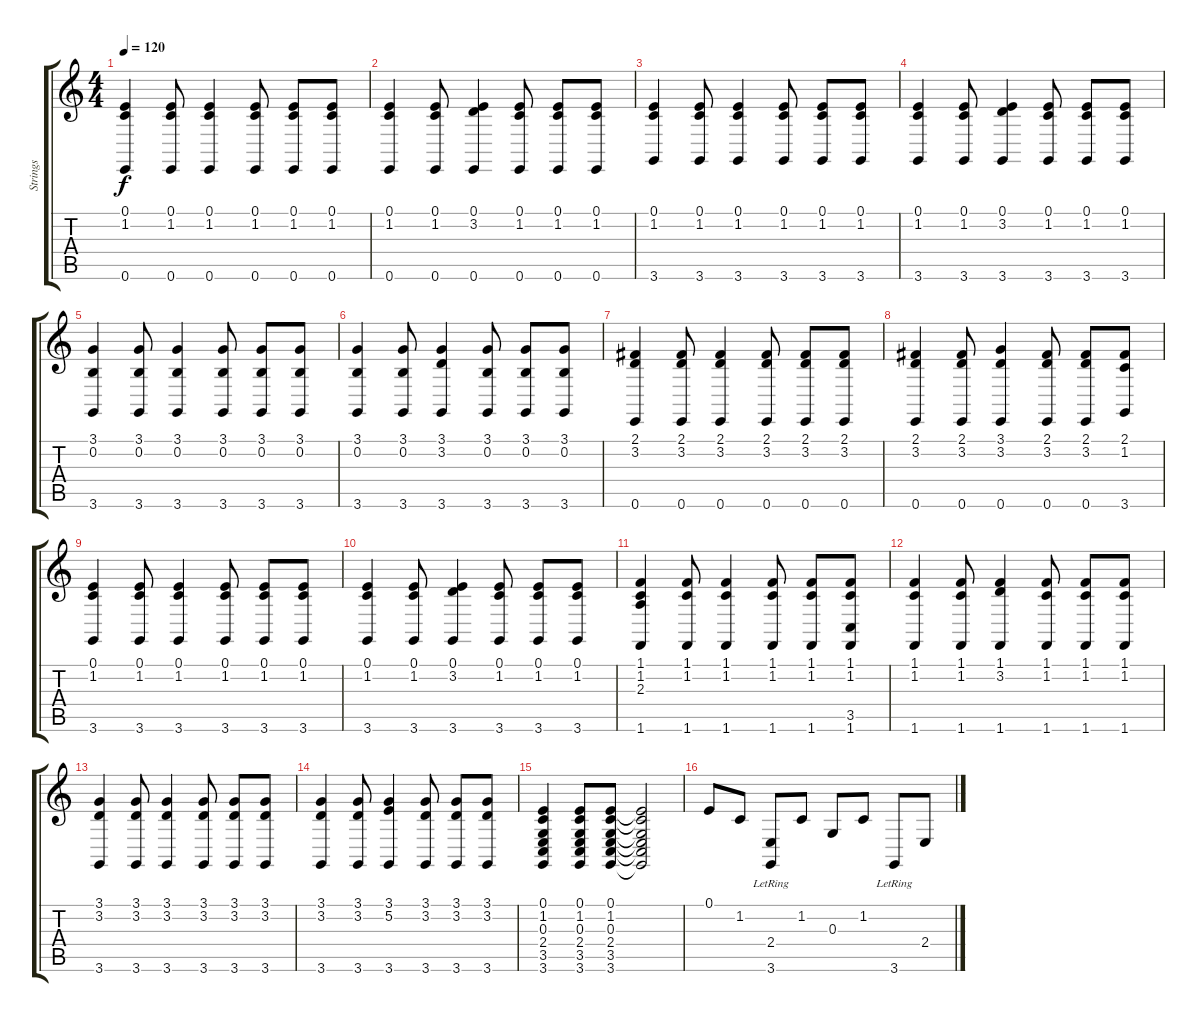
\track ("Strings" "Strings") {instrument pizzicatostrings}
\staff {score tabs}
\tuning (E4 B3 G3 D3 A2 E2) {hide}
\ts (4 4)
\tempo 120
\clef g2
\ks c
(0.1 1.2 0.6).4{dy f instrument pizzicatostrings} (0.1 1.2 0.6).8 (0.1 1.2 0.6).4 (0.1 1.2 0.6).8 (0.1 1.2 0.6).8 (0.1 1.2 0.6).8 |
(0.1 1.2 0.6).4 (0.1 1.2 0.6).8 (0.1 3.2 0.6).4 (0.1 1.2 0.6).8 (0.1 1.2 0.6).8 (0.1 1.2 0.6).8 |
(0.1 1.2 3.6).4 (0.1 1.2 3.6).8 (0.1 1.2 3.6).4 (0.1 1.2 3.6).8 (0.1 1.2 3.6).8 (0.1 1.2 3.6).8 |
(0.1 1.2 3.6).4 (0.1 1.2 3.6).8 (0.1 3.2 3.6).4 (0.1 1.2 3.6).8 (0.1 1.2 3.6).8 (0.1 1.2 3.6).8 |
(3.1 0.2 3.6).4 (3.1 0.2 3.6).8 (3.1 0.2 3.6).4 (3.1 0.2 3.6).8 (3.1 0.2 3.6).8 (3.1 0.2 3.6).8 |
(3.1 0.2 3.6).4 (3.1 0.2 3.6).8 (3.1 3.2 3.6).4 (3.1 0.2 3.6).8 (3.1 0.2 3.6).8 (3.1 0.2 3.6).8 |
(2.1 3.2 0.6).4 (2.1 3.2 0.6).8 (2.1 3.2 0.6).4 (2.1 3.2 0.6).8 (2.1 3.2 0.6).8 (2.1 3.2 0.6).8 |
(2.1 3.2 0.6).4 (2.1 3.2 0.6).8 (3.1 3.2 0.6).4 (2.1 3.2 0.6).8 (2.1 3.2 0.6).8 (2.1 1.2 3.6).8 |
(0.1 1.2 3.6).4 (0.1 1.2 3.6).8 (0.1 1.2 3.6).4 (0.1 1.2 3.6).8 (0.1 1.2 3.6).8 (0.1 1.2 3.6).8 |
(0.1 1.2 3.6).4 (0.1 1.2 3.6).8 (0.1 3.2 3.6).4 (0.1 1.2 3.6).8 (0.1 1.2 3.6).8 (0.1 1.2 3.6).8 |
(1.1 1.2 2.3 1.6).4 (1.1 1.2 1.6).8 (1.1 1.2 1.6).4 (1.1 1.2 1.6).8 (1.1 1.2 1.6).8 (1.1 1.2 3.5 1.6).8 |
(1.1 1.2 1.6).4 (1.1 1.2 1.6).8 (1.1 3.2 1.6).4 (1.1 1.2 1.6).8 (1.1 1.2 1.6).8 (1.1 1.2 1.6).8 |
(3.1 3.2 3.6).4 (3.1 3.2 3.6).8 (3.1 3.2 3.6).4 (3.1 3.2 3.6).8 (3.1 3.2 3.6).8 (3.1 3.2 3.6).8 |
(3.1 3.2 3.6).4 (3.1 3.2 3.6).8 (3.1 5.2 3.6).4 (3.1 3.2 3.6).8 (3.1 3.2 3.6).8 (3.1 3.2 3.6).8 |
(0.1 1.2 0.3 2.4 3.5 3.6).4 (0.1 1.2 0.3 2.4 3.5 3.6).8 (0.1 1.2 0.3 2.4 3.5 3.6).8 (0.1{t} 1.2{t} 0.3{t} 2.4{t} 3.5{t} 3.6{t}).2 |
0.1.8 1.2.8 (2.4 3.6{lr}).8 1.2.8 0.3.8 1.2.8 3.6{lr}.8 2.4.8
